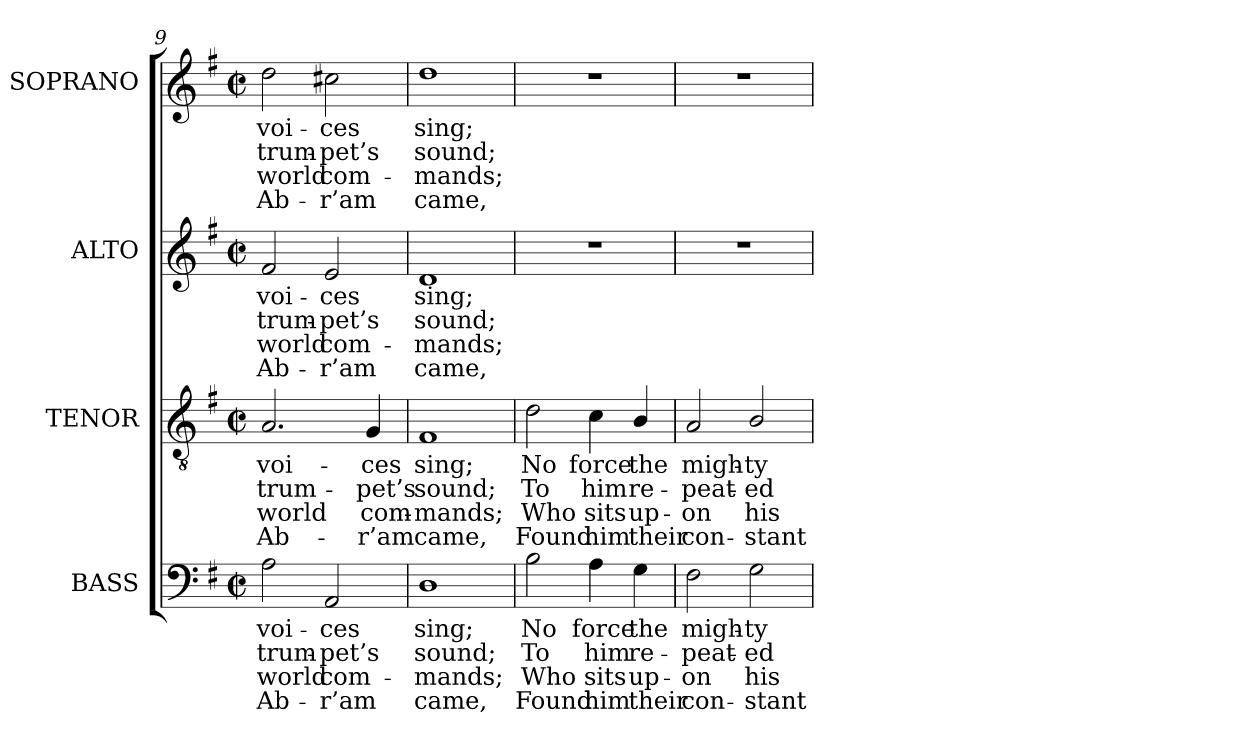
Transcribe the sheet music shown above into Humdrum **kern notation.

**kern	**text	**text	**text	**text	**kern	**text	**text	**text	**text	**kern	**text	**text	**text	**text	**kern	**text	**text	**text	**text
*part4	*part4	*part4	*part4	*part4	*part3	*part3	*part3	*part3	*part3	*part2	*part2	*part2	*part2	*part2	*part1	*part1	*part1	*part1	*part1
*staff4	*staff4	*staff4	*staff4	*staff4	*staff3	*staff3	*staff3	*staff3	*staff3	*staff2	*staff2	*staff2	*staff2	*staff2	*staff1	*staff1	*staff1	*staff1	*staff1
*I"BASS	*	*	*	*	*I"TENOR	*	*	*	*	*I"ALTO	*	*	*	*	*I"SOPRANO	*	*	*	*
*I'B.	*	*	*	*	*I'T.	*	*	*	*	*I'A.	*	*	*	*	*I'S.	*	*	*	*
*clefF4	*	*	*	*	*clefGv2	*	*	*	*	*clefG2	*	*	*	*	*clefG2	*	*	*	*
*	*	*	*	*	*ITrd7c12	*	*	*	*	*	*	*	*	*	*	*	*	*	*
*k[f#]	*	*	*	*	*k[f#]	*	*	*	*	*k[f#]	*	*	*	*	*k[f#]	*	*	*	*
*G:	*	*	*	*	*G:	*	*	*	*	*G:	*	*	*	*	*G:	*	*	*	*
*M2/2	*	*	*	*	*M2/2	*	*	*	*	*M2/2	*	*	*	*	*M2/2	*	*	*	*
*met(c|)	*	*	*	*	*met(c|)	*	*	*	*	*met(c|)	*	*	*	*	*met(c|)	*	*	*	*
=9	=9	=9	=9	=9	=9	=9	=9	=9	=9	=9	=9	=9	=9	=9	=9	=9	=9	=9	=9
!	!LO:LY:b:color=#000000	!LO:LY:b:color=#000000	!LO:LY:b:color=#000000	!LO:LY:b:color=#000000	!	!	!	!	!	!	!	!	!	!	!	!	!	!	!
!	!	!	!	!	!	!LO:LY:b:color=#000000	!LO:LY:b:color=#000000	!LO:LY:b:color=#000000	!LO:LY:b:color=#000000	!	!	!	!	!	!	!	!	!	!
!	!	!	!	!	!	!	!	!	!	!	!LO:LY:b:color=#000000	!LO:LY:b:color=#000000	!LO:LY:b:color=#000000	!LO:LY:b:color=#000000	!	!	!	!	!
!	!	!	!	!	!	!	!	!	!	!	!	!	!	!	!	!LO:LY:b:color=#000000	!LO:LY:b:color=#000000	!LO:LY:b:color=#000000	!LO:LY:b:color=#000000
2Ai\	voi-	trum-	world	Ab-	2.AAi/	voi-	trum-	world	Ab-	2f#i/	voi-	trum-	world	Ab-	2ddi\	voi-	trum-	world	Ab-
!	!LO:LY:b:color=#000000	!LO:LY:b:color=#000000	!LO:LY:b:color=#000000	!LO:LY:b:color=#000000	!	!	!	!	!	!	!	!	!	!	!	!	!	!	!
!	!	!	!	!	!	!	!	!	!	!	!LO:LY:b:color=#000000	!LO:LY:b:color=#000000	!LO:LY:b:color=#000000	!LO:LY:b:color=#000000	!	!	!	!	!
!	!	!	!	!	!	!	!	!	!	!	!	!	!	!	!	!LO:LY:b:color=#000000	!LO:LY:b:color=#000000	!LO:LY:b:color=#000000	!LO:LY:b:color=#000000
2AAi/	-ces	-pet’s	-com-	-r’am	.	.	.	.	.	2ei/	-ces	-pet’s	-com-	-r’am	2cc#Xi\	-ces	-pet’s	-com-	-r’am
!	!	!	!	!	!	!LO:LY:b:color=#000000	!LO:LY:b:color=#000000	!LO:LY:b:color=#000000	!LO:LY:b:color=#000000	!	!	!	!	!	!	!	!	!	!
.	.	.	.	.	4GGi/	-ces	-pet’s	-com-	-r’am	.	.	.	.	.	.	.	.	.	.
=10	=10	=10	=10	=10	=10	=10	=10	=10	=10	=10	=10	=10	=10	=10	=10	=10	=10	=10	=10
!	!LO:LY:b:color=#000000	!LO:LY:b:color=#000000	!LO:LY:b:color=#000000	!LO:LY:b:color=#000000	!	!	!	!	!	!	!	!	!	!	!	!	!	!	!
!	!	!	!	!	!	!LO:LY:b:color=#000000	!LO:LY:b:color=#000000	!LO:LY:b:color=#000000	!LO:LY:b:color=#000000	!	!	!	!	!	!	!	!	!	!
!	!	!	!	!	!	!	!	!	!	!	!LO:LY:b:color=#000000	!LO:LY:b:color=#000000	!LO:LY:b:color=#000000	!LO:LY:b:color=#000000	!	!	!	!	!
!	!	!	!	!	!	!	!	!	!	!	!	!	!	!	!	!LO:LY:b:color=#000000	!LO:LY:b:color=#000000	!LO:LY:b:color=#000000	!LO:LY:b:color=#000000
1Di	sing;	sound;	mands;	came,	1FF#i	sing;	sound;	mands;	came,	1di	sing;	sound;	mands;	came,	1ddi	sing;	sound;	mands;	came,
=11	=11	=11	=11	=11	=11	=11	=11	=11	=11	=11	=11	=11	=11	=11	=11	=11	=11	=11	=11
!	!LO:LY:b:color=#000000	!LO:LY:b:color=#000000	!LO:LY:b:color=#000000	!LO:LY:b:color=#000000	!	!	!	!	!	!	!	!	!	!	!	!	!	!	!
!	!	!	!	!	!	!LO:LY:b:color=#000000	!LO:LY:b:color=#000000	!LO:LY:b:color=#000000	!LO:LY:b:color=#000000	!	!	!	!	!	!	!	!	!	!
2Bi\	No	To	Who	Found	2Di\	No	To	Who	Found	1r	.	.	.	.	1r	.	.	.	.
!	!LO:LY:b:color=#000000	!LO:LY:b:color=#000000	!LO:LY:b:color=#000000	!LO:LY:b:color=#000000	!	!	!	!	!	!	!	!	!	!	!	!	!	!	!
!	!	!	!	!	!	!LO:LY:b:color=#000000	!LO:LY:b:color=#000000	!LO:LY:b:color=#000000	!LO:LY:b:color=#000000	!	!	!	!	!	!	!	!	!	!
4Ai\	force	him	sits	him	4Ci\	force	him	sits	him	.	.	.	.	.	.	.	.	.	.
!	!LO:LY:b:color=#000000	!LO:LY:b:color=#000000	!LO:LY:b:color=#000000	!LO:LY:b:color=#000000	!	!	!	!	!	!	!	!	!	!	!	!	!	!	!
!	!	!	!	!	!	!LO:LY:b:color=#000000	!LO:LY:b:color=#000000	!LO:LY:b:color=#000000	!LO:LY:b:color=#000000	!	!	!	!	!	!	!	!	!	!
4Gi\	the	re-	up-	-their	4BBi/	the	re-	up-	-their	.	.	.	.	.	.	.	.	.	.
=12	=12	=12	=12	=12	=12	=12	=12	=12	=12	=12	=12	=12	=12	=12	=12	=12	=12	=12	=12
!	!LO:LY:b:color=#000000	!LO:LY:b:color=#000000	!LO:LY:b:color=#000000	!LO:LY:b:color=#000000	!	!	!	!	!	!	!	!	!	!	!	!	!	!	!
!	!	!	!	!	!	!LO:LY:b:color=#000000	!LO:LY:b:color=#000000	!LO:LY:b:color=#000000	!LO:LY:b:color=#000000	!	!	!	!	!	!	!	!	!	!
2F#i\	migh-	-peat-	on	con-	2AAi/	migh-	-peat-	on	con-	1r	.	.	.	.	1r	.	.	.	.
!	!LO:LY:b:color=#000000	!LO:LY:b:color=#000000	!LO:LY:b:color=#000000	!LO:LY:b:color=#000000	!	!	!	!	!	!	!	!	!	!	!	!	!	!	!
!	!	!	!	!	!	!LO:LY:b:color=#000000	!LO:LY:b:color=#000000	!LO:LY:b:color=#000000	!LO:LY:b:color=#000000	!	!	!	!	!	!	!	!	!	!
2Gi\	-ty	-ed	-his	stant	2BBi/	-ty	-ed	-his	stant	.	.	.	.	.	.	.	.	.	.
=	=	=	=	=	=	=	=	=	=	=	=	=	=	=	=	=	=	=	=
*-	*-	*-	*-	*-	*-	*-	*-	*-	*-	*-	*-	*-	*-	*-	*-	*-	*-	*-	*-
